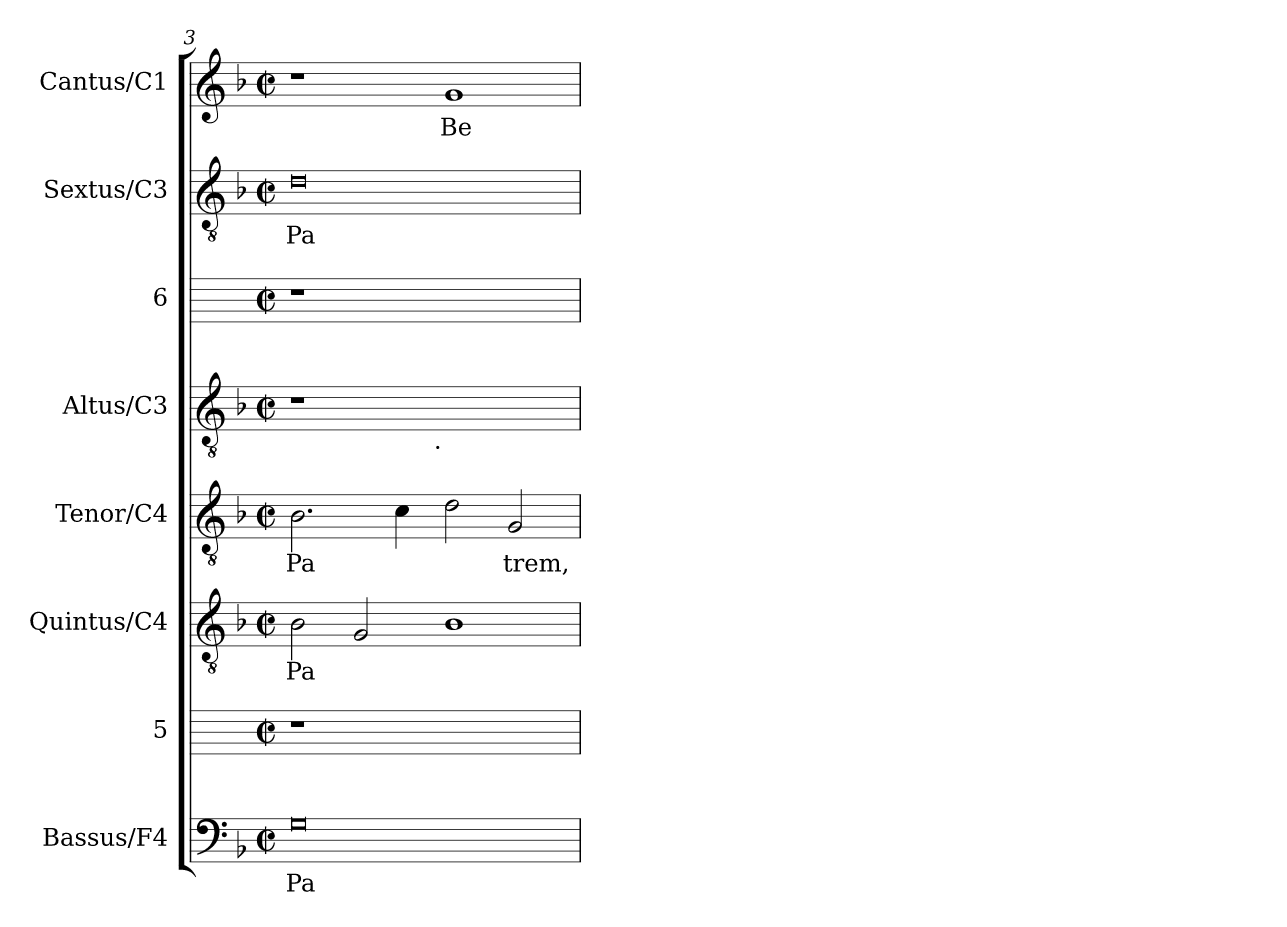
**kern	**text	**kern	**kern	**text	**kern	**text	**kern	**kern	**kern	**text	**kern	**text
*part8	*part8	*part7	*part6	*part6	*part5	*part5	*part4	*part3	*part2	*part2	*part1	*part1
*staff8	*staff8	*staff7	*staff6	*staff6	*staff5	*staff5	*staff4	*staff3	*staff2	*staff2	*staff1	*staff1
*I"Bassus/F4	*	*I"5	*I"Quintus/C4	*	*I"Tenor/C4	*	*I"Altus/C3	*I"6	*I"Sextus/C3	*	*I"Cantus/C1	*
*I'B	*	*	*	*	*I'T	*	*I'A	*	*	*	*I'C	*
*clefF4	*	*	*clefGv2	*	*clefGv2	*	*clefGv2	*	*clefGv2	*	*clefG2	*
*k[b-]	*	*k[]	*k[b-]	*	*k[b-]	*	*k[b-]	*k[]	*k[b-]	*	*k[b-]	*
*F:	*	*C:	*F:	*	*F:	*	*F:	*C:	*F:	*	*F:	*
*M2/2	*	*M2/2	*M2/2	*	*M2/2	*	*M2/2	*M2/2	*M2/2	*	*M2/2	*
*met(c|)	*	*met(c|)	*met(c|)	*	*met(c|)	*	*met(c|)	*met(c|)	*met(c|)	*	*met(c|)	*
=3	=3	=3	=3	=3	=3	=3	=3	=3	=3	=3	=3	=3
!	!LO:LY:b:cj	!	!	!LO:LY:b:cj	!	!LO:LY:b:cj	!	!	!	!LO:LY:b:cj	!	!
*	*	*	*	*	*	*	*^	*	*	*	*	*
0G	Pa-	1r	2B-\	Pa-	2.B-\	Pa-	1r	2ryy	1r	0d	Pa-	1r	.
!	!	!	!	!LO:LY:b:cj	!	!	!	!	!	!	!	!	!
.	.	.	2G/	--	.	.	.	4...ryy	.	.	.	.	.
!	!	!	!	!	!	!LO:LY:b:cj	!	!	!	!	!	!	!
.	.	.	.	.	4c\	--	.	.	.	.	.	.	.
!	!	!	!	!	!	!	!	!LO:TX:b:t=.	!	!	!	!	!
.	.	.	.	.	.	.	.	1ryy	.	.	.	.	.
!	!	!	!	!LO:LY:b:cj	!	!LO:LY:b:cj	!	!	!	!	!	!	!LO:LY:b:cj
.	.	1ryy	1B-	--	2d\	--	1ryy	.	1ryy	.	.	1g	Be-
!	!	!	!	!	!	!LO:LY:b:cj	!	!	!	!	!	!	!
.	.	.	.	.	2G/	-trem,	.	.	.	.	.	.	.
.	.	.	.	.	.	.	.	32ryy	.	.	.	.	.
*	*	*	*	*	*	*	*v	*v	*	*	*	*	*
=	=	=	=	=	=	=	=	=	=	=	=	=
*-	*-	*-	*-	*-	*-	*-	*-	*-	*-	*-	*-	*-
